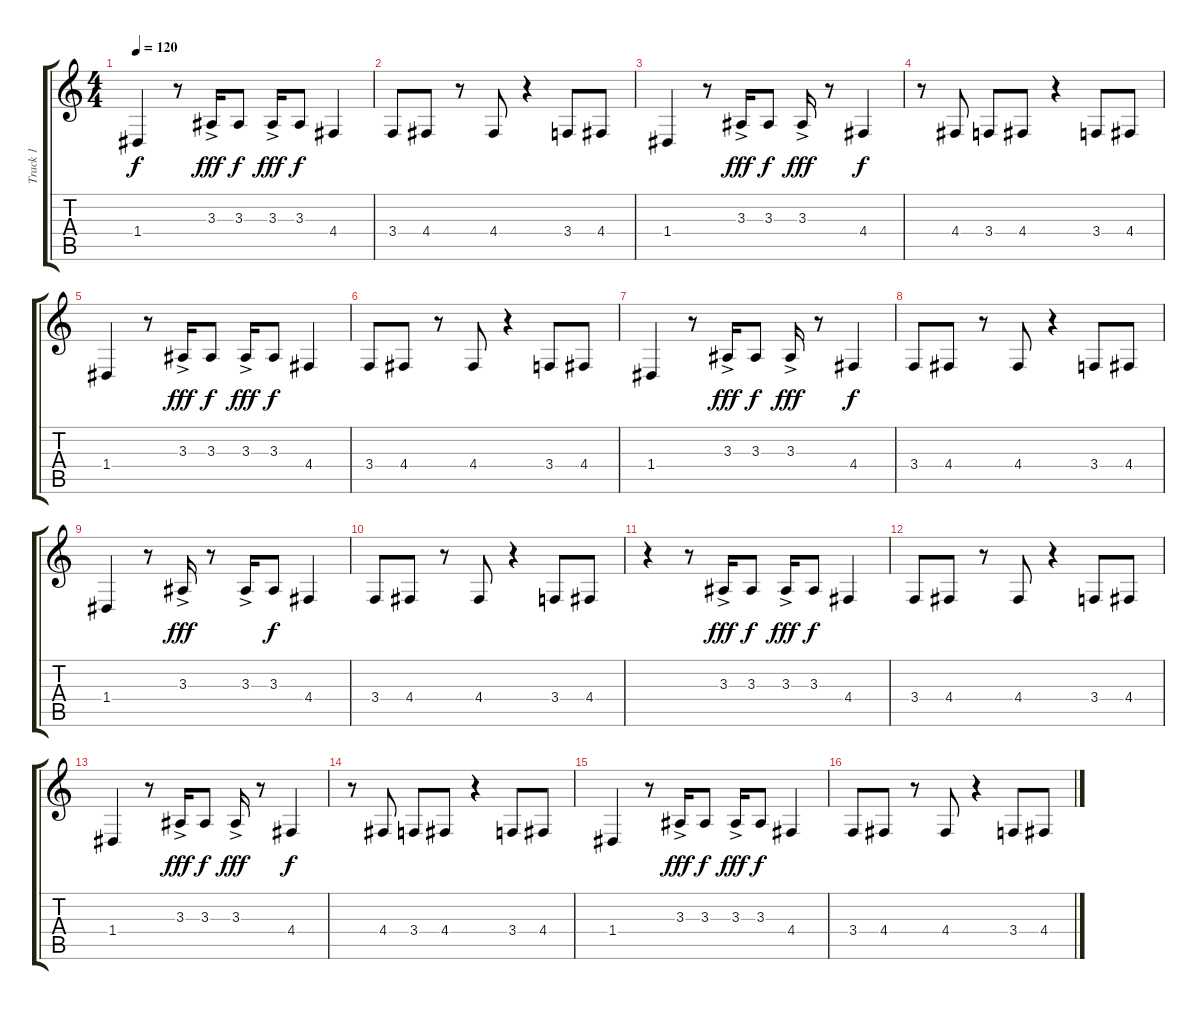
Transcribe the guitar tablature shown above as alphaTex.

\track ("Track 1" "Track 1") {instrument electricgrandpiano}
\staff {score tabs}
\tuning (E4 B3 G3 D3 A2 E2) {hide}
\ts (4 4)
\tempo 120
\clef g2
\ks c
1.4.4{dy f} r.8 3.3{ac}.16{dy fff} 3.3.8{dy f} 3.3{ac}.16{dy fff} 3.3.8{dy f} 4.4.4 |
3.4.8 4.4.8 r.8 4.4.8 r.4 3.4.8 4.4.8 |
1.4.4 r.8 3.3{ac}.16{dy fff} 3.3.8{dy f} 3.3{ac}.16{dy fff} r.8 4.4.4{dy f} |
r.8 4.4.8 3.4.8 4.4.8 r.4 3.4.8 4.4.8 |
1.4.4 r.8 3.3{ac}.16{dy fff} 3.3.8{dy f} 3.3{ac}.16{dy fff} 3.3.8{dy f} 4.4.4 |
3.4.8 4.4.8 r.8 4.4.8 r.4 3.4.8 4.4.8 |
1.4.4 r.8 3.3{ac}.16{dy fff} 3.3.8{dy f} 3.3{ac}.16{dy fff} r.8 4.4.4{dy f} |
3.4.8 4.4.8 r.8 4.4.8 r.4 3.4.8 4.4.8 |
1.4.4 r.8 3.3{ac}.16{dy fff} r.8 3.3{ac}.16 3.3.8{dy f} 4.4.4 |
3.4.8 4.4.8 r.8 4.4.8 r.4 3.4.8 4.4.8 |
r.4 r.8 3.3{ac}.16{dy fff} 3.3.8{dy f} 3.3{ac}.16{dy fff} 3.3.8{dy f} 4.4.4 |
3.4.8 4.4.8 r.8 4.4.8 r.4 3.4.8 4.4.8 |
1.4.4 r.8 3.3{ac}.16{dy fff} 3.3.8{dy f} 3.3{ac}.16{dy fff} r.8 4.4.4{dy f} |
r.8 4.4.8 3.4.8 4.4.8 r.4 3.4.8 4.4.8 |
1.4.4 r.8 3.3{ac}.16{dy fff} 3.3.8{dy f} 3.3{ac}.16{dy fff} 3.3.8{dy f} 4.4.4 |
3.4.8 4.4.8 r.8 4.4.8 r.4 3.4.8 4.4.8
